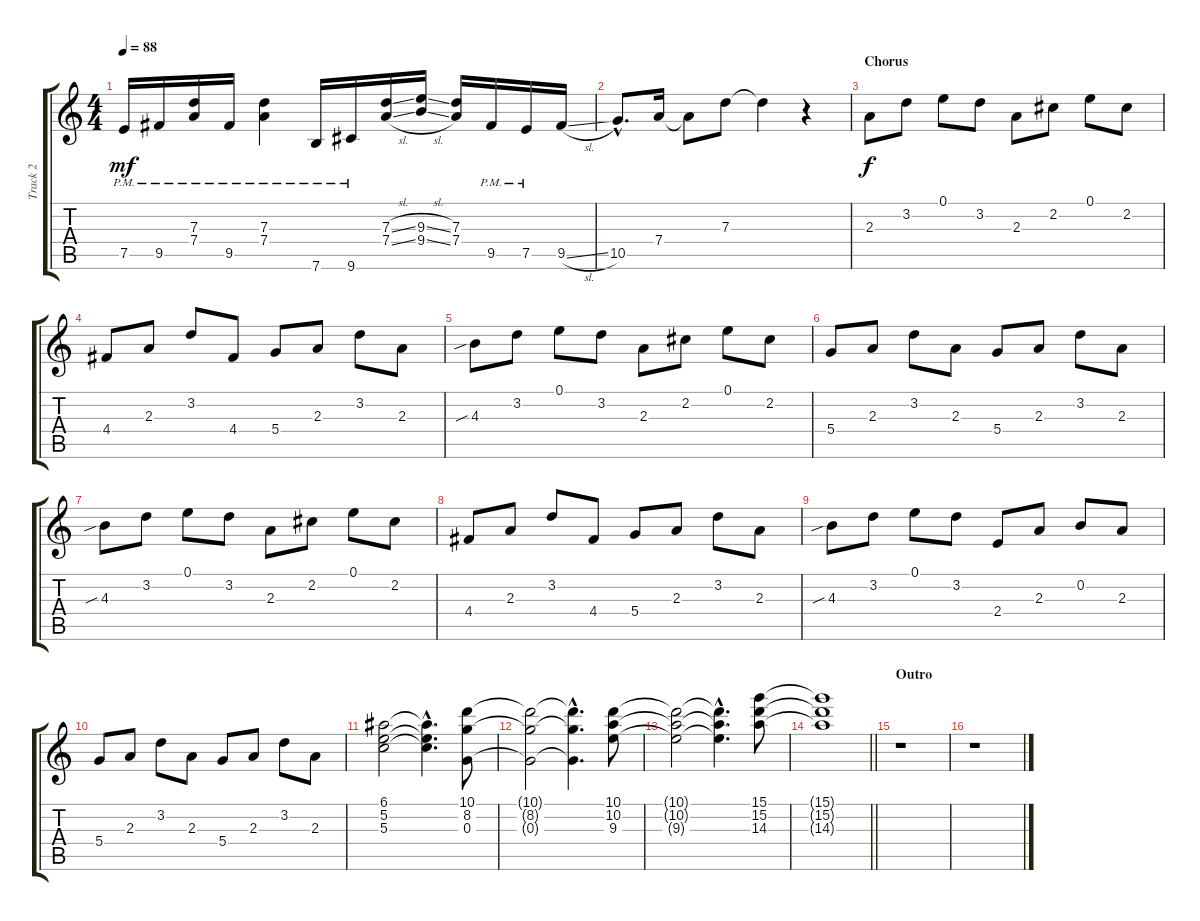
\track ("Track 2" "Track 2") {instrument electricguitarclean}
\staff {score tabs}
\tuning (E4 B3 G3 D3 A2 E2) {hide}
\ts (4 4)
\tempo 88
\clef g2
\ks c
7.5{pm}.16{dy mf} 9.5{pm}.16 (7.3{pm} 7.4{pm}).16 9.5{pm}.16 (7.3{pm} 7.4{pm}).4 7.6{pm}.16 9.6{pm}.16 (7.3{sl} 7.4{sl}).16 (9.3{sl} 9.4{sl}).16 (7.3 7.4).16 9.5{pm}.16 7.5{pm}.16 9.5{sl}.16 |
10.5{hac}.8{d} 7.4.16 7.4{t}.8 7.3.8 7.3{t}.4 r.4 |
\section ("" "Chorus")
2.3.8{dy f} 3.2.8 0.1.8 3.2.8 2.3.8 2.2.8 0.1.8 2.2.8 |
4.4.8 2.3.8 3.2.8 4.4.8 5.4.8 2.3.8 3.2.8 2.3.8 |
4.3{sib}.8 3.2.8 0.1.8 3.2.8 2.3.8 2.2.8 0.1.8 2.2.8 |
5.4.8 2.3.8 3.2.8 2.3.8 5.4.8 2.3.8 3.2.8 2.3.8 |
4.3{sib}.8 3.2.8 0.1.8 3.2.8 2.3.8 2.2.8 0.1.8 2.2.8 |
4.4.8 2.3.8 3.2.8 4.4.8 5.4.8 2.3.8 3.2.8 2.3.8 |
4.3{sib}.8 3.2.8 0.1.8 3.2.8 2.4.8 2.3.8 0.2.8 2.3.8 |
5.4.8 2.3.8 3.2.8 2.3.8 5.4.8 2.3.8 3.2.8 2.3.8 |
(6.1 5.2 5.3).2 (6.1{hac t} 5.2{hac t} 5.3{hac t}).4{d} (10.1 8.2 0.3).8 |
(10.1{t} 8.2{t} 0.3{t}).2 (10.1{hac t} 8.2{hac t} 0.3{hac t}).4{d} (10.1 10.2 9.3).8 |
(10.1{t} 10.2{t} 9.3{t}).2 (10.1{hac t} 10.2{hac t} 9.3{hac t}).4{d} (15.1 15.2 14.3).8 |
\barLineRight lightlight
(15.1{t} 15.2{t} 14.3{t}).1 |
\section ("" "Outro")
r.1 |
r.1
